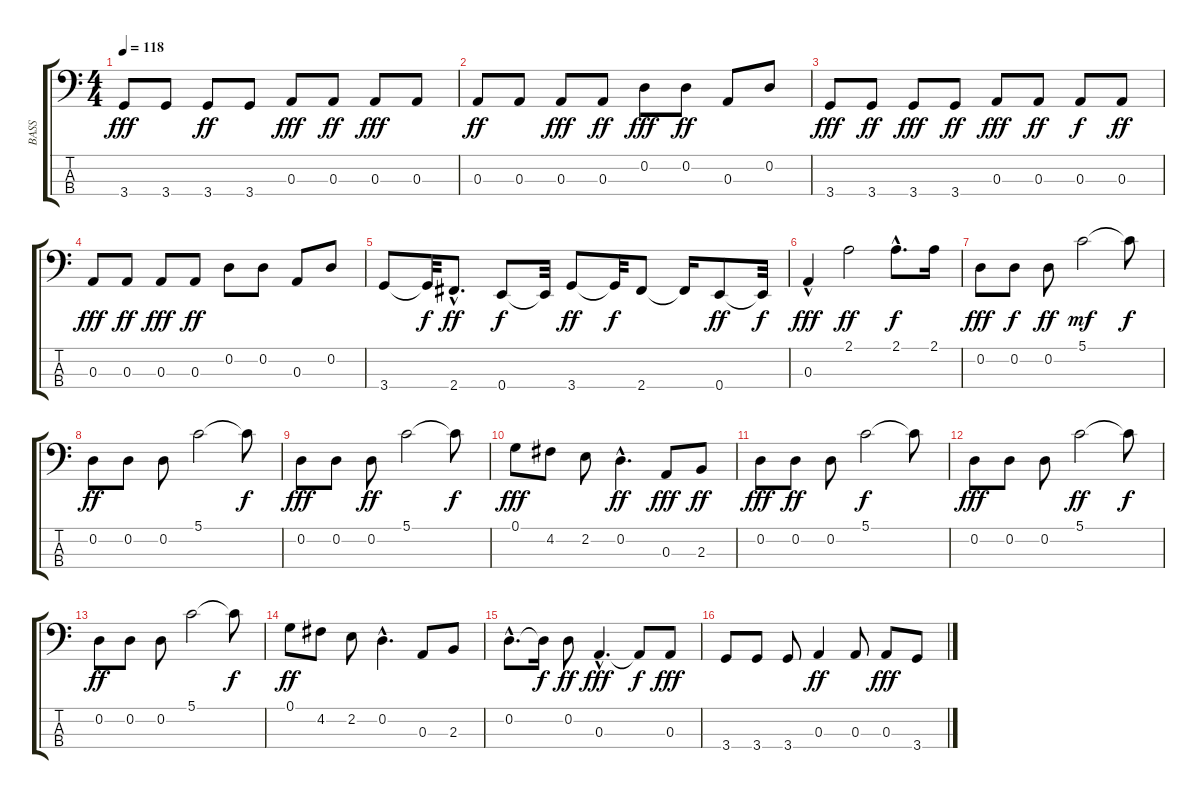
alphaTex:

\track ("BASS" "BASS") {instrument electricbassfinger}
\staff {score tabs}
\tuning (G2 D2 A1 E1) {hide}
\ts (4 4)
\tempo 118
\clef f4
\ks c
3.4.8{dy fff} 3.4.8 3.4.8{dy ff} 3.4.8 0.3.8{dy fff} 0.3.8{dy ff} 0.3.8{dy fff} 0.3.8 |
0.3.8{dy ff} 0.3.8 0.3.8{dy fff} 0.3.8{dy ff} 0.2.8{dy fff} 0.2.8{dy ff} 0.3.8 0.2.8 |
3.4.8{dy fff} 3.4.8{dy ff} 3.4.8{dy fff} 3.4.8{dy ff} 0.3.8{dy fff} 0.3.8{dy ff} 0.3.8{dy f} 0.3.8{dy ff} |
0.3.8{dy fff} 0.3.8{dy ff} 0.3.8{dy fff} 0.3.8{dy ff} 0.2.8 0.2.8 0.3.8 0.2.8 |
3.4.8 3.4{t}.32{dy f} 2.4{hac}.8{d dy ff} 0.4.8{dy f} 0.4{t}.32 3.4.8{dy ff} 3.4{t}.32{dy f} 2.4.8 2.4{t}.16 0.4.8{dy ff} 0.4{t}.32{dy f} |
0.3{hac}.4{dy fff} 2.1.2{dy ff} 2.1{hac}.8{d dy f} 2.1.16 |
0.2.8{dy fff} 0.2.8{dy f} 0.2.8{dy ff} 5.1.2{dy mf} 5.1{t}.8{dy f} |
0.2.8{dy ff} 0.2.8 0.2.8 5.1.2 5.1{t}.8{dy f} |
0.2.8{dy fff} 0.2.8 0.2.8{dy ff} 5.1.2 5.1{t}.8{dy f} |
0.1.8{dy fff} 4.2.8 2.2.8 0.2{hac}.4{d dy ff} 0.3.8{dy fff} 2.3.8{dy ff} |
0.2.8{dy fff} 0.2.8{dy ff} 0.2.8 5.1.2{dy f} 5.1{t}.8 |
0.2.8{dy fff} 0.2.8 0.2.8 5.1.2{dy ff} 5.1{t}.8{dy f} |
0.2.8{dy ff} 0.2.8 0.2.8 5.1.2 5.1{t}.8{dy f} |
0.1.8{dy ff} 4.2.8 2.2.8 0.2{hac}.4{d} 0.3.8 2.3.8 |
0.2{hac}.8{d} 0.2{t}.16{dy f} 0.2.8{dy ff} 0.3{hac}.4{d dy fff} 0.3{t}.8{dy f} 0.3.8{dy fff} |
3.4.8 3.4.8 3.4.8 0.3.4{dy ff} 0.3.8 0.3.8{dy fff} 3.4.8
